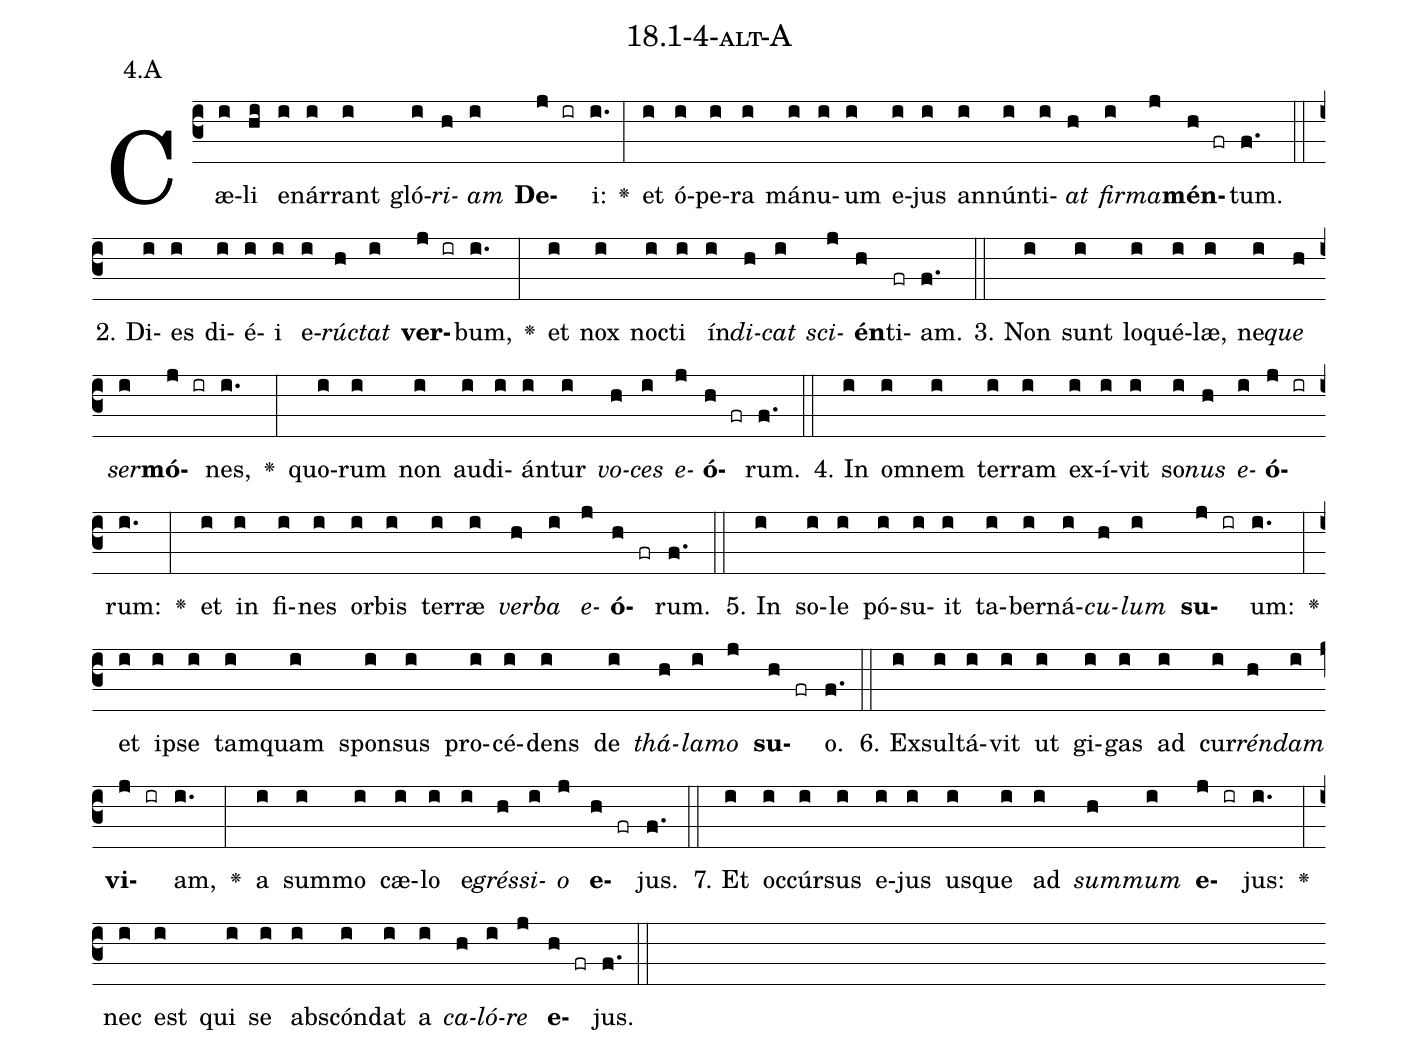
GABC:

name: 18.1-4-alt-A;
annotation: 4.A;
%%
(c3)Cæ(i)li(hi) e(i)nár(i)rant(i) gló(i)<i>ri</i>(h)<i>am</i>(i) <b>De</b>(j ir)i:(i.) <v>\greheightstar</v>(:) et(i) ó(i)pe(i)ra(i) má(i)nu(i)um(i) e(i)jus(i) an(i)nún(i)ti(i)<i>at</i>(h) <i>fir</i>(i)<i>ma</i>(j)<b>mén</b>(h fr)tum.(f.) (::)
2. Di(i)es(i) di(i)é(i)i(i) e(i)<i>rúc</i>(h)<i>tat</i>(i) <b>ver</b>(j ir)bum,(i.) <v>\greheightstar</v>(:) et(i) nox(i) noc(i)ti(i) ín(i)<i>di</i>(h)<i>cat</i>(i) <i>sci</i>(j)<b>én</b>(h)ti(fr)am.(f.) (::)
3. Non(i) sunt(i) lo(i)qué(i)læ,(i) ne(i)<i>que</i>(h) <i>ser</i>(i)<b>mó</b>(j ir)nes,(i.) <v>\greheightstar</v>(:) quo(i)rum(i) non(i) au(i)di(i)án(i)tur(i) <i>vo</i>(h)<i>ces</i>(i) <i>e</i>(j)<b>ó</b>(h fr)rum.(f.) (::)
4. In(i) om(i)nem(i) ter(i)ram(i) ex(i)í(i)vit(i) so(i)<i>nus</i>(h) <i>e</i>(i)<b>ó</b>(j ir)rum:(i.) <v>\greheightstar</v>(:) et(i) in(i) fi(i)nes(i) or(i)bis(i) ter(i)ræ(i) <i>ver</i>(h)<i>ba</i>(i) <i>e</i>(j)<b>ó</b>(h fr)rum.(f.) (::)
5. In(i) so(i)le(i) pó(i)su(i)it(i) ta(i)ber(i)ná(i)<i>cu</i>(h)<i>lum</i>(i) <b>su</b>(j ir)um:(i.) <v>\greheightstar</v>(:) et(i) ip(i)se(i) tam(i)quam(i) spon(i)sus(i) pro(i)cé(i)dens(i) de(i) <i>thá</i>(h)<i>la</i>(i)<i>mo</i>(j) <b>su</b>(h fr)o.(f.) (::)
6. Ex(i)sul(i)tá(i)vit(i) ut(i) gi(i)gas(i) ad(i) cur(i)<i>rén</i>(h)<i>dam</i>(i) <b>vi</b>(j ir)am,(i.) <v>\greheightstar</v>(:) a(i) sum(i)mo(i) cæ(i)lo(i) e(i)<i>grés</i>(h)<i>si</i>(i)<i>o</i>(j) <b>e</b>(h fr)jus.(f.) (::)
7. Et(i) oc(i)cúr(i)sus(i) e(i)jus(i) us(i)que(i) ad(i) <i>sum</i>(h)<i>mum</i>(i) <b>e</b>(j ir)jus:(i.) <v>\greheightstar</v>(:) nec(i) est(i) qui(i) se(i) abs(i)cón(i)dat(i) a(i) <i>ca</i>(h)<i>ló</i>(i)<i>re</i>(j) <b>e</b>(h fr)jus.(f.) (::)
